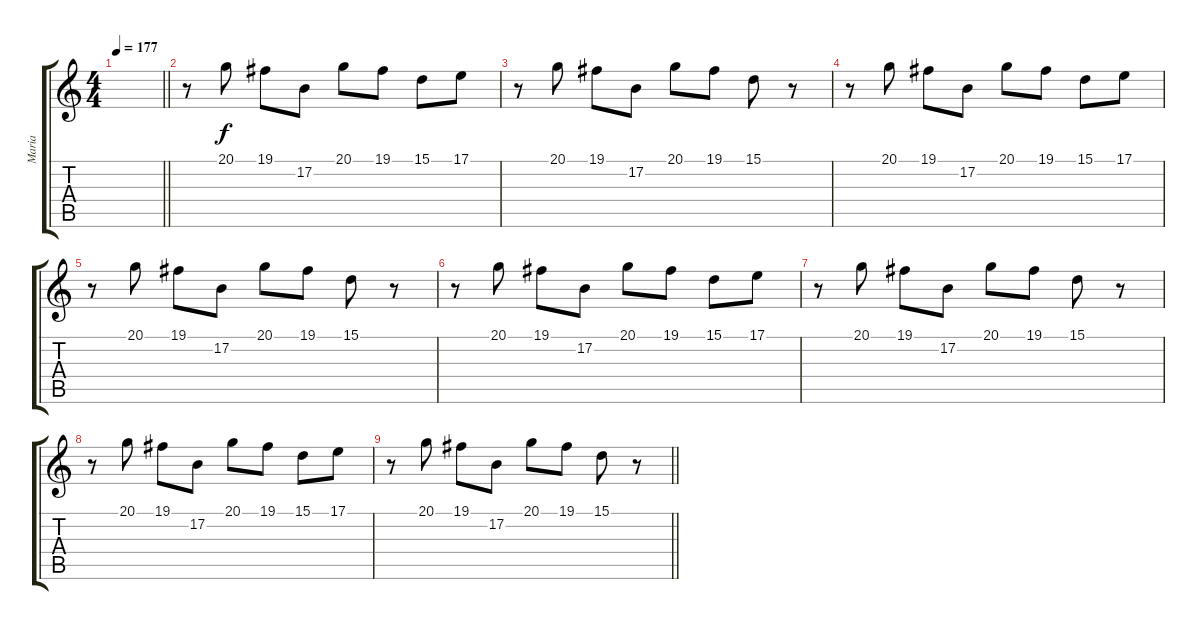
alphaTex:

\track ("Maria" "Maria") {instrument pizzicatostrings}
\staff {score tabs}
\tuning (B3 Gb3 D3 A2 E2 B1) {hide}
\ts (4 4)
\tempo 177
\clef g2
\barLineRight lightlight
\ks c
|
r.8 20.1.8 19.1.8 17.2.8 20.1.8 19.1.8 15.1.8 17.1.8 |
r.8 20.1.8 19.1.8 17.2.8 20.1.8 19.1.8 15.1.8 r.8 |
r.8 20.1.8 19.1.8 17.2.8 20.1.8 19.1.8 15.1.8 17.1.8 |
r.8 20.1.8 19.1.8 17.2.8 20.1.8 19.1.8 15.1.8 r.8 |
r.8 20.1.8 19.1.8 17.2.8 20.1.8 19.1.8 15.1.8 17.1.8 |
r.8 20.1.8 19.1.8 17.2.8 20.1.8 19.1.8 15.1.8 r.8 |
r.8 20.1.8 19.1.8 17.2.8 20.1.8 19.1.8 15.1.8 17.1.8 |
\barLineRight lightlight
r.8 20.1.8 19.1.8 17.2.8 20.1.8 19.1.8 15.1.8 r.8
